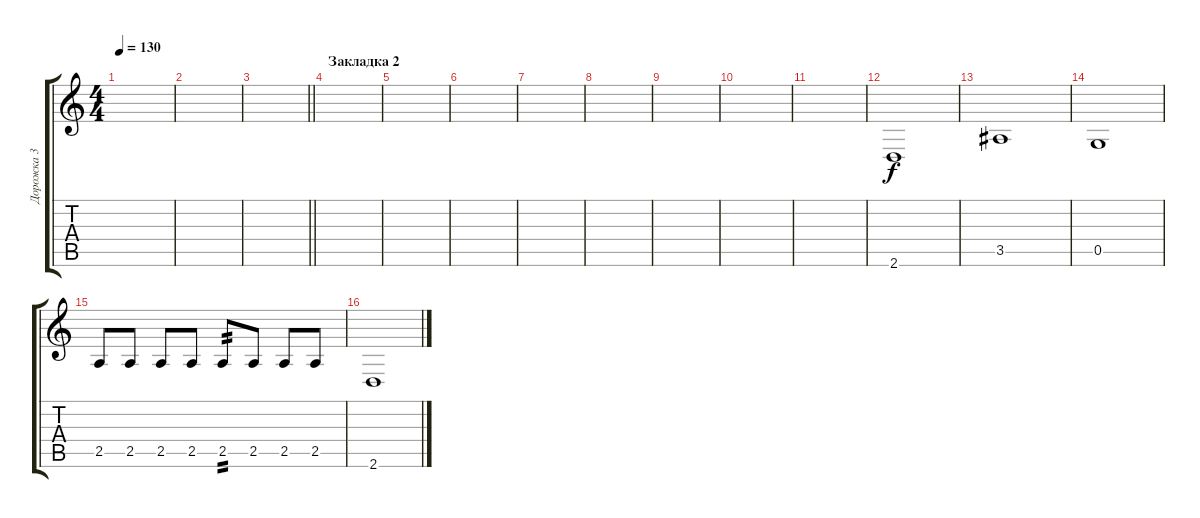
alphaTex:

\track ("Дорожка 3" "Дорожка 3") {instrument acousticguitarsteel}
\staff {score tabs}
\tuning (D4 A3 F3 C3 G2 C2) {hide}
\ts (4 4)
\tempo 130
\clef g2
\ks c
|
|
\barLineRight lightlight
|
\section ("" "Закладка 2")
|
|
|
|
|
|
|
|
2.6.1 |
3.5.1 |
0.5.1 |
2.5.8{volume 4} 2.5.8{volume 13} 2.5.8 2.5.8 2.5.8{tp 2} 2.5.8 2.5.8 2.5.8 |
2.6.1
